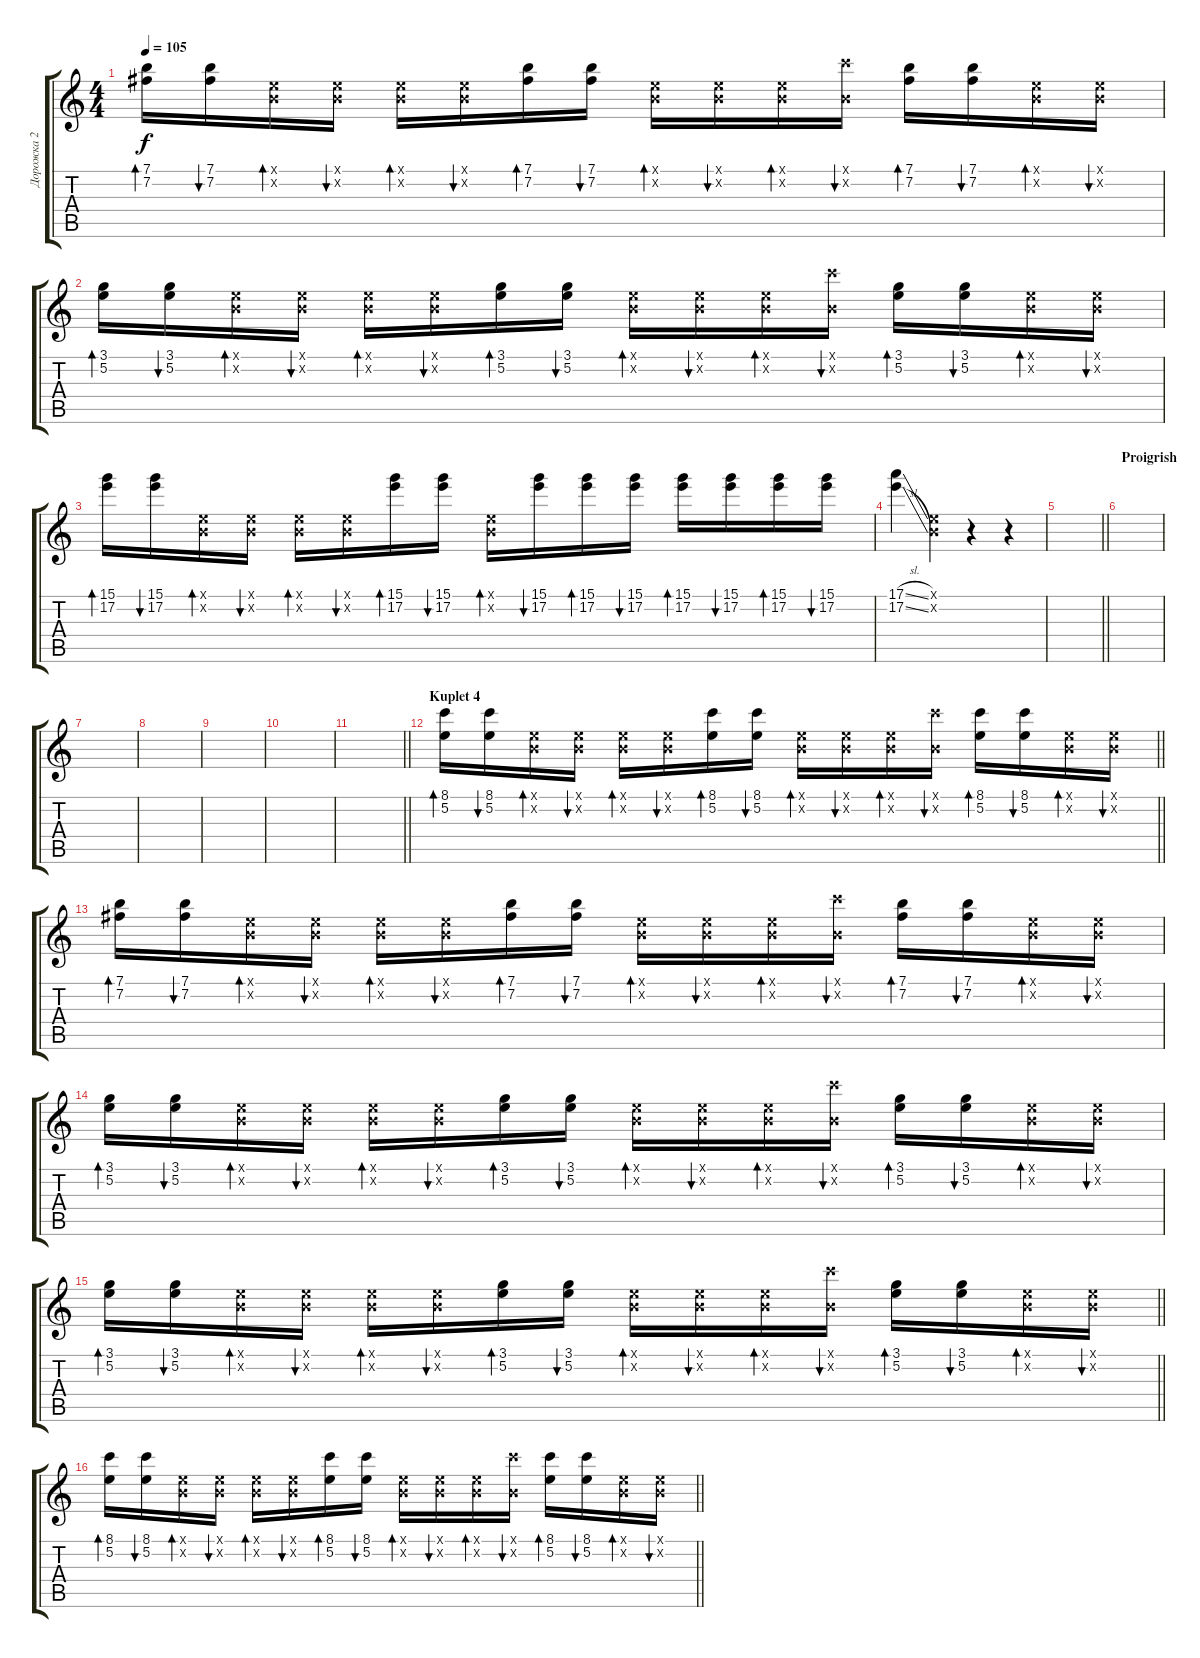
\track ("Дорожка 2" "Дорожка 2") {instrument acousticguitarsteel}
\staff {score tabs}
\tuning (E4 B3 G3 D3 A2 E2) {hide}
\ts (4 4)
\tempo 105
\clef g2
\ks c
(7.1 7.2).16{bd 30 dy f} (7.1 7.2).16{bu 30} (0.1{x} 0.2{x}).16{bd 30} (0.1{x} 0.2{x}).16{bu 30} (0.1{x} 0.2{x}).16{bd 30} (0.1{x} 0.2{x}).16{bu 30} (7.1 7.2).16{bd 30} (7.1 7.2).16{bu 30} (0.1{x} 0.2{x}).16{bd 30} (0.1{x} 0.2{x}).16{bu 30} (0.1{x} 0.2{x}).16{bd 30} (8.1{x} 0.2{x}).16{bu 30} (7.1 7.2).16{bd 30} (7.1 7.2).16{bu 30} (0.1{x} 0.2{x}).16{bd 30} (0.1{x} 0.2{x}).16{bu 30} |
(3.1 5.2).16{bd 30} (3.1 5.2).16{bu 30} (0.1{x} 0.2{x}).16{bd 30} (0.1{x} 0.2{x}).16{bu 30} (0.1{x} 0.2{x}).16{bd 30} (0.1{x} 0.2{x}).16{bu 30} (3.1 5.2).16{bd 30} (3.1 5.2).16{bu 30} (0.1{x} 0.2{x}).16{bd 30} (0.1{x} 0.2{x}).16{bu 30} (0.1{x} 0.2{x}).16{bd 30} (8.1{x} 0.2{x}).16{bu 30} (3.1 5.2).16{bd 30} (3.1 5.2).16{bu 30} (0.1{x} 0.2{x}).16{bd 30} (0.1{x} 0.2{x}).16{bu 30} |
(15.1 17.2).16{bd 30} (15.1 17.2).16{bu 30} (0.1{x} 0.2{x}).16{bd 30} (0.1{x} 0.2{x}).16{bu 30} (0.1{x} 0.2{x}).16{bd 30} (0.1{x} 0.2{x}).16{bu 30} (15.1 17.2).16{bd 30} (15.1 17.2).16{bu 30} (0.1{x} 0.2{x}).16{bd 30} (15.1 17.2).16{bu 30} (15.1 17.2).16{bd 30} (15.1 17.2).16{bu 30} (15.1 17.2).16{bd 30} (15.1 17.2).16{bu 30} (15.1 17.2).16{bd 30} (15.1 17.2).16{bu 30} |
(17.1{sl} 17.2{sl}).4 (0.1{x} 0.2{x}).4 r.4 r.4 |
\barLineRight lightlight
|
\section ("" "Proigrish")
|
|
|
|
|
\barLineRight lightlight
|
\section ("" "Kuplet 4")
\barLineRight lightlight
(8.1 5.2).16{bd 30} (8.1 5.2).16{bu 30} (0.1{x} 0.2{x}).16{bd 30} (0.1{x} 0.2{x}).16{bu 30} (0.1{x} 0.2{x}).16{bd 30} (0.1{x} 0.2{x}).16{bu 30} (8.1 5.2).16{bd 30} (8.1 5.2).16{bu 30} (0.1{x} 0.2{x}).16{bd 30} (0.1{x} 0.2{x}).16{bu 30} (0.1{x} 0.2{x}).16{bd 30} (8.1{x} 0.2{x}).16{bu 30} (8.1 5.2).16{bd 30} (8.1 5.2).16{bu 30} (0.1{x} 0.2{x}).16{bd 30} (0.1{x} 0.2{x}).16{bu 30} |
(7.1 7.2).16{bd 30} (7.1 7.2).16{bu 30} (0.1{x} 0.2{x}).16{bd 30} (0.1{x} 0.2{x}).16{bu 30} (0.1{x} 0.2{x}).16{bd 30} (0.1{x} 0.2{x}).16{bu 30} (7.1 7.2).16{bd 30} (7.1 7.2).16{bu 30} (0.1{x} 0.2{x}).16{bd 30} (0.1{x} 0.2{x}).16{bu 30} (0.1{x} 0.2{x}).16{bd 30} (8.1{x} 0.2{x}).16{bu 30} (7.1 7.2).16{bd 30} (7.1 7.2).16{bu 30} (0.1{x} 0.2{x}).16{bd 30} (0.1{x} 0.2{x}).16{bu 30} |
(3.1 5.2).16{bd 30} (3.1 5.2).16{bu 30} (0.1{x} 0.2{x}).16{bd 30} (0.1{x} 0.2{x}).16{bu 30} (0.1{x} 0.2{x}).16{bd 30} (0.1{x} 0.2{x}).16{bu 30} (3.1 5.2).16{bd 30} (3.1 5.2).16{bu 30} (0.1{x} 0.2{x}).16{bd 30} (0.1{x} 0.2{x}).16{bu 30} (0.1{x} 0.2{x}).16{bd 30} (8.1{x} 0.2{x}).16{bu 30} (3.1 5.2).16{bd 30} (3.1 5.2).16{bu 30} (0.1{x} 0.2{x}).16{bd 30} (0.1{x} 0.2{x}).16{bu 30} |
\barLineRight lightlight
(3.1 5.2).16{bd 30} (3.1 5.2).16{bu 30} (0.1{x} 0.2{x}).16{bd 30} (0.1{x} 0.2{x}).16{bu 30} (0.1{x} 0.2{x}).16{bd 30} (0.1{x} 0.2{x}).16{bu 30} (3.1 5.2).16{bd 30} (3.1 5.2).16{bu 30} (0.1{x} 0.2{x}).16{bd 30} (0.1{x} 0.2{x}).16{bu 30} (0.1{x} 0.2{x}).16{bd 30} (8.1{x} 0.2{x}).16{bu 30} (3.1 5.2).16{bd 30} (3.1 5.2).16{bu 30} (0.1{x} 0.2{x}).16{bd 30} (0.1{x} 0.2{x}).16{bu 30} |
\barLineRight lightlight
(8.1 5.2).16{bd 30} (8.1 5.2).16{bu 30} (0.1{x} 0.2{x}).16{bd 30} (0.1{x} 0.2{x}).16{bu 30} (0.1{x} 0.2{x}).16{bd 30} (0.1{x} 0.2{x}).16{bu 30} (8.1 5.2).16{bd 30} (8.1 5.2).16{bu 30} (0.1{x} 0.2{x}).16{bd 30} (0.1{x} 0.2{x}).16{bu 30} (0.1{x} 0.2{x}).16{bd 30} (8.1{x} 0.2{x}).16{bu 30} (8.1 5.2).16{bd 30} (8.1 5.2).16{bu 30} (0.1{x} 0.2{x}).16{bd 30} (0.1{x} 0.2{x}).16{bu 30}
